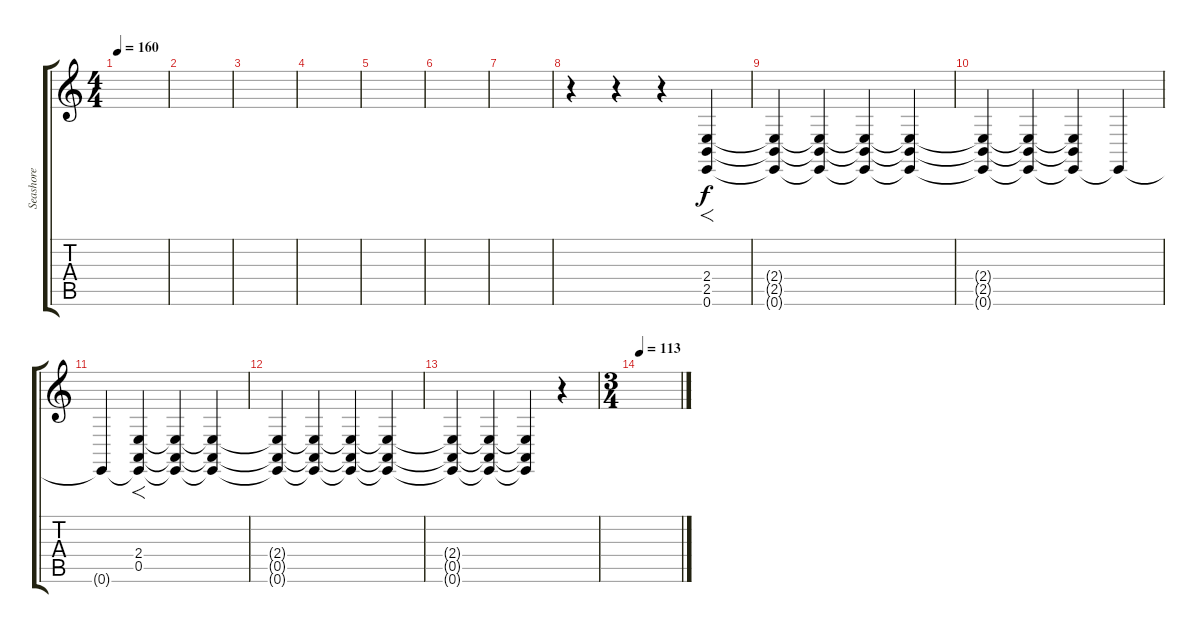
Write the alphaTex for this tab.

\track ("Seashore" "Seashore") {instrument seashore}
\staff {score tabs}
\tuning (E4 B3 G3 D3 A2 E2) {hide}
\ts (4 4)
\tempo 160
\clef g2
\ks c
|
|
|
|
|
|
|
r.4 r.4 r.4 (2.4 2.5 0.6).4{f} |
(2.4{t} 2.5{t} 0.6{t}).4 (2.4{t} 2.5{t} 0.6{t}).4 (2.4{t} 2.5{t} 0.6{t}).4 (2.4{t} 2.5{t} 0.6{t}).4 |
(2.4{t} 2.5{t} 0.6{t}).4 (2.4{t} 2.5{t} 0.6{t}).4 (2.4{t} 2.5{t} 0.6{t}).4 0.6{t}.4 |
0.6{t}.4 (2.4 0.5 0.6{t}).4{f} (2.4{t} 0.5{t} 0.6{t}).4 (2.4{t} 0.5{t} 0.6{t}).4 |
(2.4{t} 0.5{t} 0.6{t}).4 (2.4{t} 0.5{t} 0.6{t}).4 (2.4{t} 0.5{t} 0.6{t}).4 (2.4{t} 0.5{t} 0.6{t}).4 |
(2.4{t} 0.5{t} 0.6{t}).4 (2.4{t} 0.5{t} 0.6{t}).4 (2.4{t} 0.5{t} 0.6{t}).4 r.4 |
\ts (3 4)
\tempo 113
